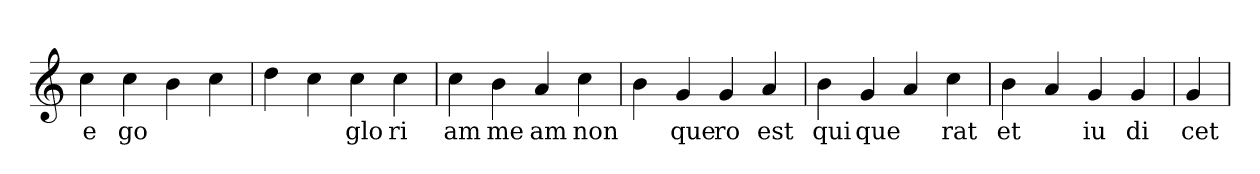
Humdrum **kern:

**kern	**text
*part1	*part1
*staff1	*staff1
*clefG2	*
=1	=1
4cc	e
4cc	go
4b	.
4cc	.
=2	=2
4dd	.
4cc	.
4cc	glo
4cc	ri
=3	=3
4cc	am
4b	me
4a	am
4cc	non
=4	=4
4b	.
4g	que
4g	ro
4a	est
=5	=5
4b	qui
4g	que
4a	.
4cc	rat
=6	=6
4b	et
4a	.
4g	iu
4g	di
=7	=7
4g	cet
=	=
*-	*-
